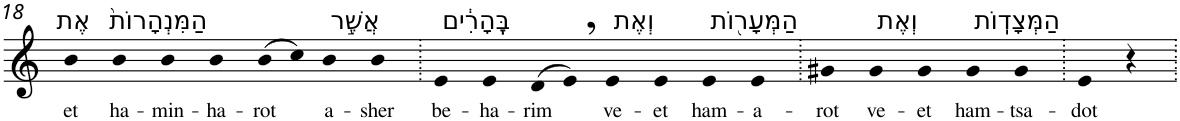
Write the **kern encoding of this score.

**kern	**text
*part1	*part1
*staff1	*staff1
*I"Piano	*
*I'Pno	*
!!LO:PB:g=z
*clefG2	*
*k[]	*
=18	=18
!LO:TX:a:t=אֶת	!
!	!LO:LY:b
4b	et
!LO:TX:a:t=הַמִּנְהָרוֹת֙	!
!	!LO:LY:b
4b	ha-
!	!LO:LY:b
4b	-min-
!	!LO:LY:b
4b	-ha-
!	!LO:LY:b
(>8b	-rot
8cc)	.
!LO:TX:a:t=אֲשֶׁ֣ר	!
!	!LO:LY:b
4b	a-
!	!LO:LY:b
4b	-sher
=19.	=19.
!LO:TX:a:t=בֶּֽהָרִ֔ים	!
!	!LO:LY:b
4e	be-
!	!LO:LY:b
4e	-ha-
!	!LO:LY:b
(>8d	-rim
8e,)	.
!LO:TX:a:t=וְאֶת	!
!	!LO:LY:b
4e	ve-
!	!LO:LY:b
4e	-et
!LO:TX:a:t=הַמְּעָר֖וֹת	!
!	!LO:LY:b
4e	ham-
!	!LO:LY:b
4e	-a-
=20.	=20.
!	!LO:LY:b
4g#X	-rot
!LO:TX:a:t=וְאֶת	!
!	!LO:LY:b
4g#	ve-
!	!LO:LY:b
4g#	-et
!LO:TX:a:t=הַמְּצָדֽוֹת	!
!	!LO:LY:b
4g#	ham-
!	!LO:LY:b
4g#	-tsa-
=21.	=21.
!	!LO:LY:b
4e	-dot
4r	.
=.	=.
*-	*-
